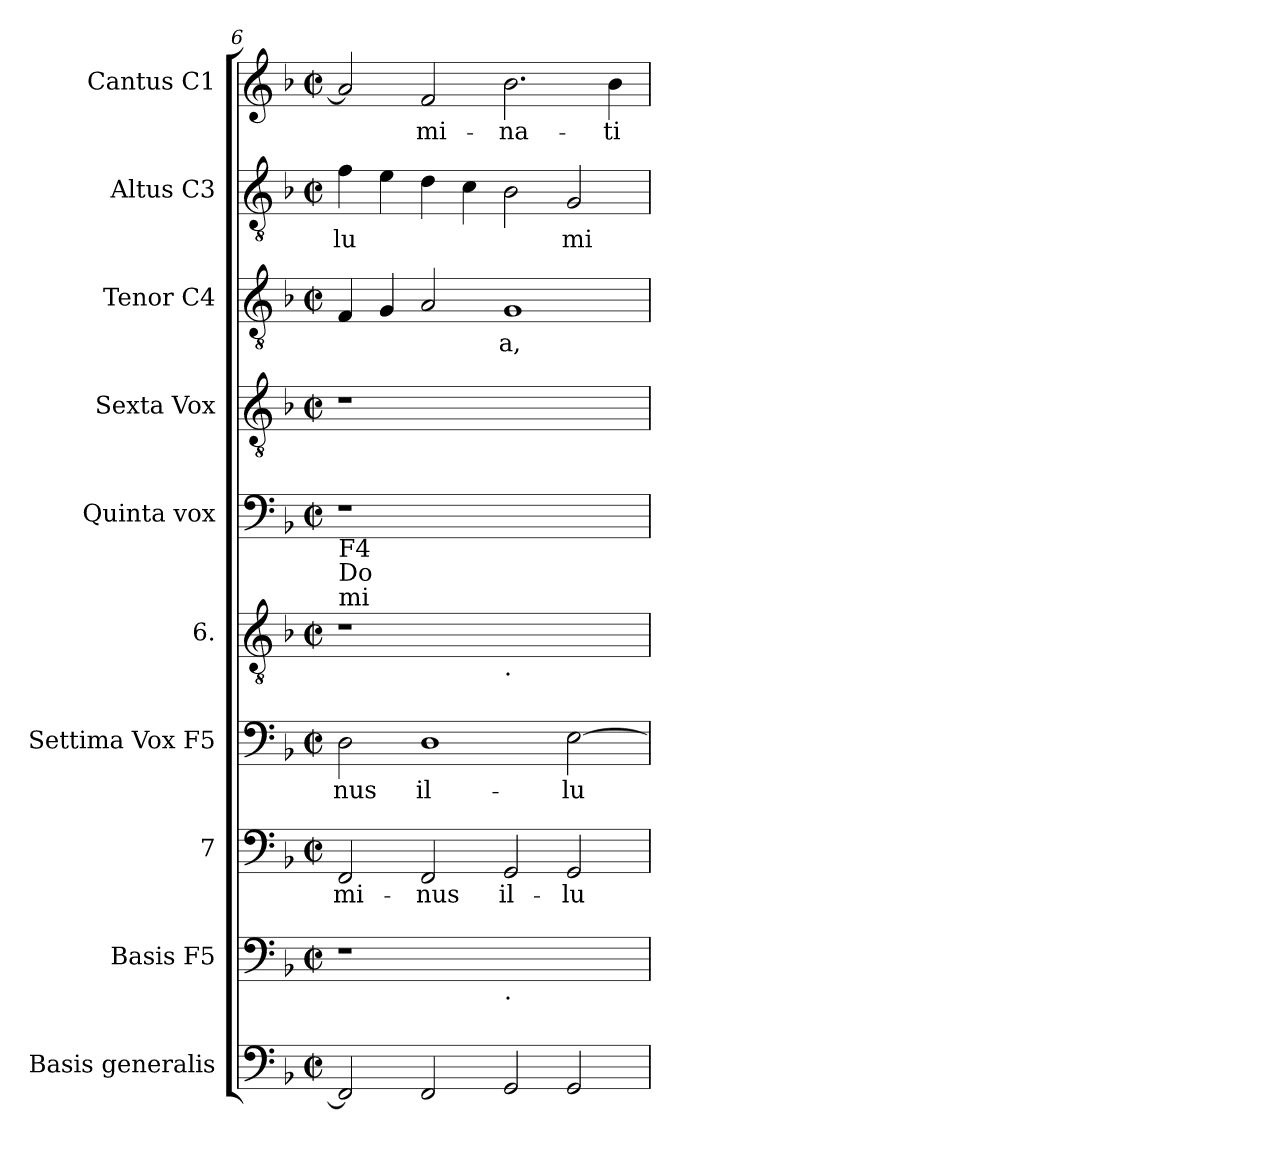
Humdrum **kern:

**kern	**text	**kern	**kern	**text	**kern	**text	**kern	**kern	**kern	**kern	**text	**kern	**text	**kern	**text
*part10	*part10	*part9	*part8	*part8	*part7	*part7	*part6	*part5	*part4	*part3	*part3	*part2	*part2	*part1	*part1
*staff10	*staff10	*staff9	*staff8	*staff8	*staff7	*staff7	*staff6	*staff5	*staff4	*staff3	*staff3	*staff2	*staff2	*staff1	*staff1
*I"Basis  generalis	*	*I"Basis  F5	*I"7	*	*I"Settima  Vox F5	*	*I"6.	*I"Quinta  vox	*I"Sexta  Vox	*I"Tenor  C4	*	*I"Altus  C3	*	*I"Cantus  C1	*
*	*	*I'B	*	*	*	*	*	*	*	*I'T	*	*I'A	*	*I'C	*
!!LO:PB:g=z
*clefF4	*	*clefF4	*clefF4	*	*clefF4	*	*clefGv2	*clefF4	*clefGv2	*clefGv2	*	*clefGv2	*	*clefG2	*
*k[b-]	*	*k[b-]	*k[b-]	*	*k[b-]	*	*k[b-]	*k[b-]	*k[b-]	*k[b-]	*	*k[b-]	*	*k[b-]	*
*F:	*	*F:	*F:	*	*F:	*	*F:	*F:	*F:	*F:	*	*F:	*	*F:	*
*M2/2	*	*M2/2	*M2/2	*	*M2/2	*	*M2/2	*M2/2	*M2/2	*M2/2	*	*M2/2	*	*M2/2	*
*met(c|)	*	*met(c|)	*met(c|)	*	*met(c|)	*	*met(c|)	*met(c|)	*met(c|)	*met(c|)	*	*met(c|)	*	*met(c|)	*
=6	=6	=6	=6	=6	=6	=6	=6	=6	=6	=6	=6	=6	=6	=6	=6
!	!	!	!	!	!	!	!	!LO:TX:b:t=F4	!	!	!	!	!	!	!
!	!	!	!	!	!	!	!	!LO:TX:b:t=Do	!	!	!	!	!	!	!
!	!	!	!	!	!	!	!	!LO:TX:b:t=mi	!	!	!	!	!	!	!
!	!LO:LY:a:cj	!	!	!LO:LY:b:cj	!	!LO:LY:b:cj	!	!	!	!	!LO:LY:b:cj	!	!LO:LY:b:cj	!	!LO:LY:b:cj
2FF/]	.	1r	2FF/	mi-	2D\	-nus	1r	1r	1r	4F/	--	4f\	-lu-	2a/]	--
!	!	!	!	!	!	!	!	!	!	!	!LO:LY:b:cj	!	!LO:LY:b:cj	!	!
.	.	.	.	.	.	.	.	.	.	4G/	--	4e\	--	.	.
!	!LO:LY:a:cj	!	!	!LO:LY:b:cj	!	!LO:LY:b:cj	!	!	!	!	!LO:LY:b:cj	!	!LO:LY:b:cj	!	!LO:LY:b:cj
2FF/	.	.	2FF/	-nus	1D	il-	.	.	.	2A/	--	4d\	--	2f/	-mi-
!	!	!	!	!	!	!	!	!	!	!	!	!	!LO:LY:b:cj	!	!
.	.	.	.	.	.	.	.	.	.	.	.	4c\	--	.	.
!	!	!	!	!	!	!	!LO:TX:b:t=.	!	!	!	!	!	!	!	!
!	!	!LO:TX:b:t=.	!	!	!	!	!	!	!	!	!	!	!	!	!
!	!LO:LY:a:cj	!	!	!LO:LY:b:cj	!	!	!	!	!	!	!LO:LY:b:cj	!	!LO:LY:b:cj	!	!LO:LY:b:cj
2GG/	.	1ryy	2GG/	il-	.	.	1ryy	1ryy	1ryy	1G	-a,	2B-\	--	2.b-\	-na-
!	!LO:LY:a:cj	!	!	!LO:LY:b:cj	!	!LO:LY:b:cj	!	!	!	!	!	!	!LO:LY:b:cj	!	!
2GG/	.	.	2GG/	-lu-	[>2E\	-lu-	.	.	.	.	.	2G/	-mi-	.	.
!	!	!	!	!	!	!	!	!	!	!	!	!	!	!	!LO:LY:b:cj
.	.	.	.	.	.	.	.	.	.	.	.	.	.	4b-\	-ti-
=	=	=	=	=	=	=	=	=	=	=	=	=	=	=	=
*-	*-	*-	*-	*-	*-	*-	*-	*-	*-	*-	*-	*-	*-	*-	*-
